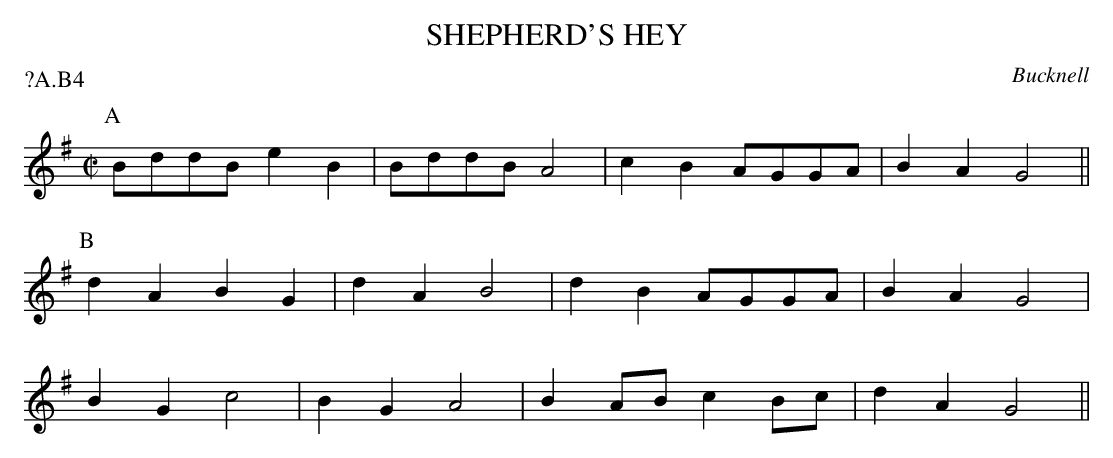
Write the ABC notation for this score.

X:1
T: SHEPHERD'S HEY
O: Bucknell
P: ?A.B4
M: C|
L: 1/8
K: G
P: A
   BddB e2B2 | BddB A4 | c2B2 AGGA | B2A2 G4 ||
P: B
   d2A2 B2G2 | d2A2 B4 | d2B2 AGGA | B2A2 G4 |
   B2G2 c4   | B2G2 A4 | B2AB c2Bc | d2A2 G4 ||
